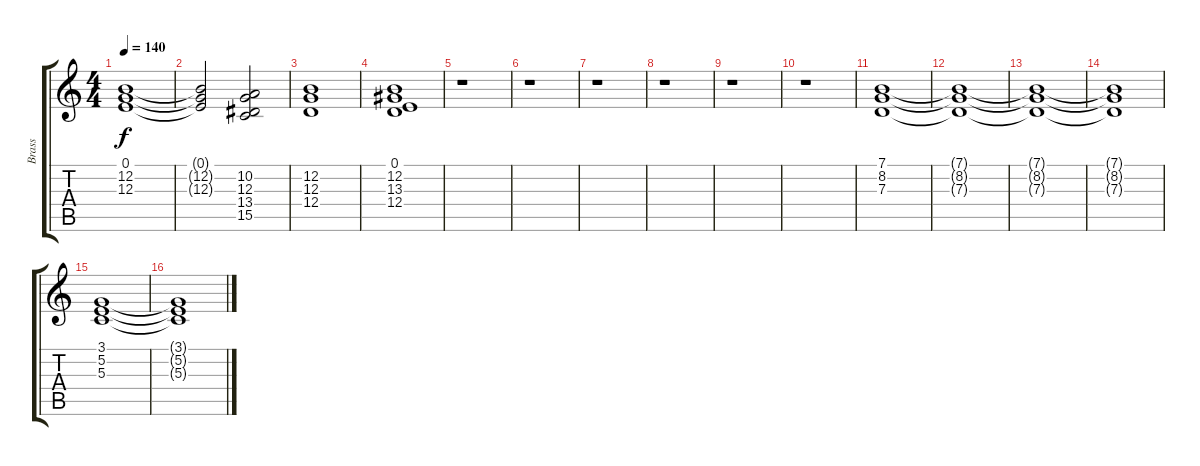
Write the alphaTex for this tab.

\track ("Brass" "Brass") {instrument brasssection}
\staff {score tabs}
\tuning (E4 B3 G3 D3 A2 E2) {hide}
\ts (4 4)
\tempo 140
\clef g2
\ks c
(0.1 12.2 12.3).1{dy f} |
(0.1{t} 12.2{t} 12.3{t}).2 (10.2 12.3 13.4 15.5).2 |
(12.2 12.3 12.4).1 |
(0.1 12.2 13.3 12.4).1 |
r.1 |
r.1 |
r.1 |
r.1 |
r.1 |
r.1 |
(7.1 8.2 7.3).1 |
(7.1{t} 8.2{t} 7.3{t}).1 |
(7.1{t} 8.2{t} 7.3{t}).1 |
(7.1{t} 8.2{t} 7.3{t}).1 |
(3.1 5.2 5.3).1 |
(3.1{t} 5.2{t} 5.3{t}).1
